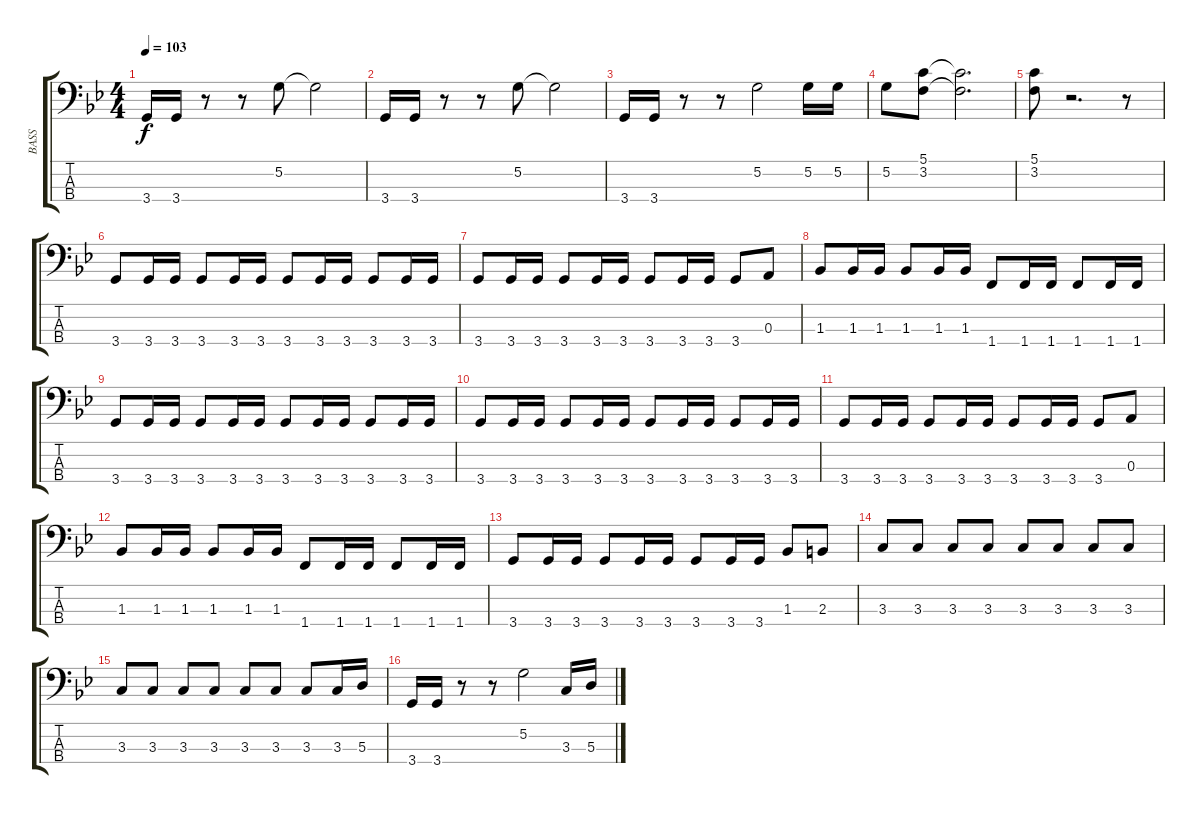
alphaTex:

\track ("BASS" "BASS") {instrument electricbasspick}
\staff {score tabs}
\tuning (G2 D2 A1 E1) {hide}
\ts (4 4)
\tempo 103
\clef f4
\ks bb
3.4.16{dy f} 3.4.16 r.8 r.8 5.2.8 5.2{t}.2 |
3.4.16 3.4.16 r.8 r.8 5.2.8 5.2{t}.2 |
3.4.16 3.4.16 r.8 r.8 5.2.2 5.2.16 5.2.16 |
5.2.8 (5.1 3.2).8 (5.1{t} 3.2{t}).2{d} |
(5.1 3.2).8 r.2{d} r.8 |
3.4.8 3.4.16 3.4.16 3.4.8 3.4.16 3.4.16 3.4.8 3.4.16 3.4.16 3.4.8 3.4.16 3.4.16 |
3.4.8 3.4.16 3.4.16 3.4.8 3.4.16 3.4.16 3.4.8 3.4.16 3.4.16 3.4.8 0.3.8 |
1.3.8 1.3.16 1.3.16 1.3.8 1.3.16 1.3.16 1.4.8 1.4.16 1.4.16 1.4.8 1.4.16 1.4.16 |
3.4.8 3.4.16 3.4.16 3.4.8 3.4.16 3.4.16 3.4.8 3.4.16 3.4.16 3.4.8 3.4.16 3.4.16 |
3.4.8 3.4.16 3.4.16 3.4.8 3.4.16 3.4.16 3.4.8 3.4.16 3.4.16 3.4.8 3.4.16 3.4.16 |
3.4.8 3.4.16 3.4.16 3.4.8 3.4.16 3.4.16 3.4.8 3.4.16 3.4.16 3.4.8 0.3.8 |
1.3.8 1.3.16 1.3.16 1.3.8 1.3.16 1.3.16 1.4.8 1.4.16 1.4.16 1.4.8 1.4.16 1.4.16 |
3.4.8 3.4.16 3.4.16 3.4.8 3.4.16 3.4.16 3.4.8 3.4.16 3.4.16 1.3.8 2.3.8 |
3.3.8 3.3.8 3.3.8 3.3.8 3.3.8 3.3.8 3.3.8 3.3.8 |
3.3.8 3.3.8 3.3.8 3.3.8 3.3.8 3.3.8 3.3.8 3.3.16 5.3.16 |
3.4.16 3.4.16 r.8 r.8 5.2.2 3.3.16 5.3.16
